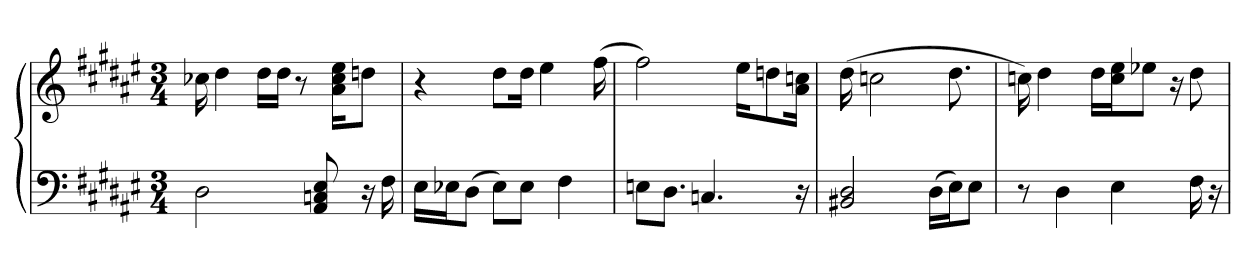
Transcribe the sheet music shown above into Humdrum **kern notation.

**kern	**kern
*part1	*part1
*staff2	*staff1
*clefF4	*clefG2
*k[f#c#g#d#a#e#]	*k[f#c#g#d#a#e#]
*M3/4	*M3/4
=1	=1
2D#	16cc-X
.	4dd#
.	16dd#\LL
.	16dd#\JJ
.	8r
8AA# 8Cn 8E#	.
.	16a#\ 16cc-\ 16ee#\KL
16r	8ddn\J
16F#	.
=2	=2
16E#\LL	4r
16E-X\J	.
(8D#\J	.
8E-\L)	8dd#\L
8E-\J	16dd#\Jk
.	4ee#
4F#	.
.	(16ff#
=3	=3
8En\L	2ff#)
8.D#\J	.
4.Cn	.
.	16ee#\KL
.	8ddn\
16r	16a#\ 16ccn\Jk
=4	=4
2BB#X 2D#	(16dd#
.	2ccn
(16D#\LL	.
16E#\J)	8.dd#
8E#\J	.
=5	=5
8r	16ccn)
.	4dd#
4D#	.
.	16dd#\KL
4E#	16cc\ 16ee#\K
.	8ee-X\J
.	16r
16F#	8dd#
16r	.
=	=
*-	*-
